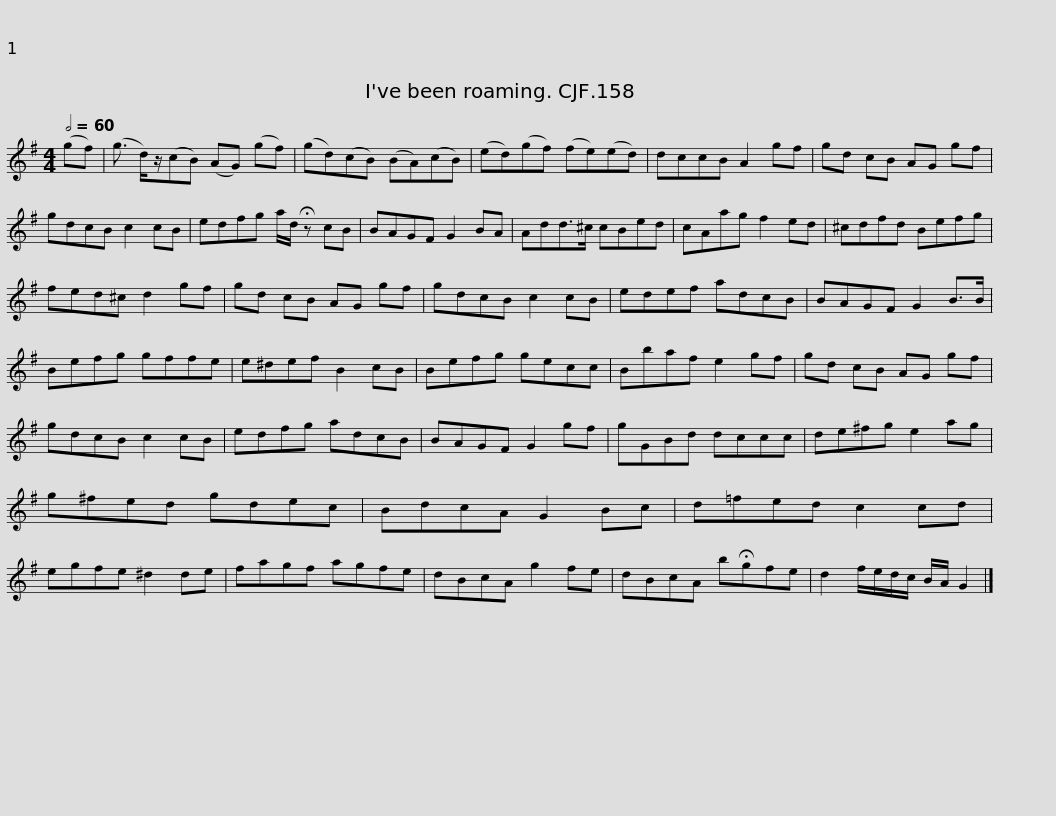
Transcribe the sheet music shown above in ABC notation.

X:1
L:1/8
Q:1/2=60
M:4/4
I:linebreak $
K:G
V:1 treble
V:1
 (gf) | (g3/2 d/)z/(cB) (AG) (gf) | (gd)(cB) (BA)(cB) | (ed)(gf) (fe)(ed) | dccB A2 gf |$ %5
 gd cB AG gf | gdcB c2 cB | edfg a/d/ !fermata!z cB | BAGF G2 BA |$ Add>^c cBed | %10
 cAag f2 ed | ^cdfd Befg | fed^c d2 gf |$ gd cB AG gf | gdcB c2 cB | %15
 edef adcB | BAGF G2 B>B |$ Befg gffe | e^def B2 cB | Befg gecc | %20
 Bbaf e2 gf |$ gd cB AG gf | gdcB c2 cB | edfg adcB | BAGF G2 gf | %25
 gGBd dccc |$ de^fg e2 ag | g^fed gdec | BdcA G2 Bc | d=fed c2 cd | %30
 egfe ^d2 de |$ fagf agfe | dBcA g2 fe | dBcA b!fermata!gfe | d2 f/e/d/c/ B/A/ G2 |] %35
